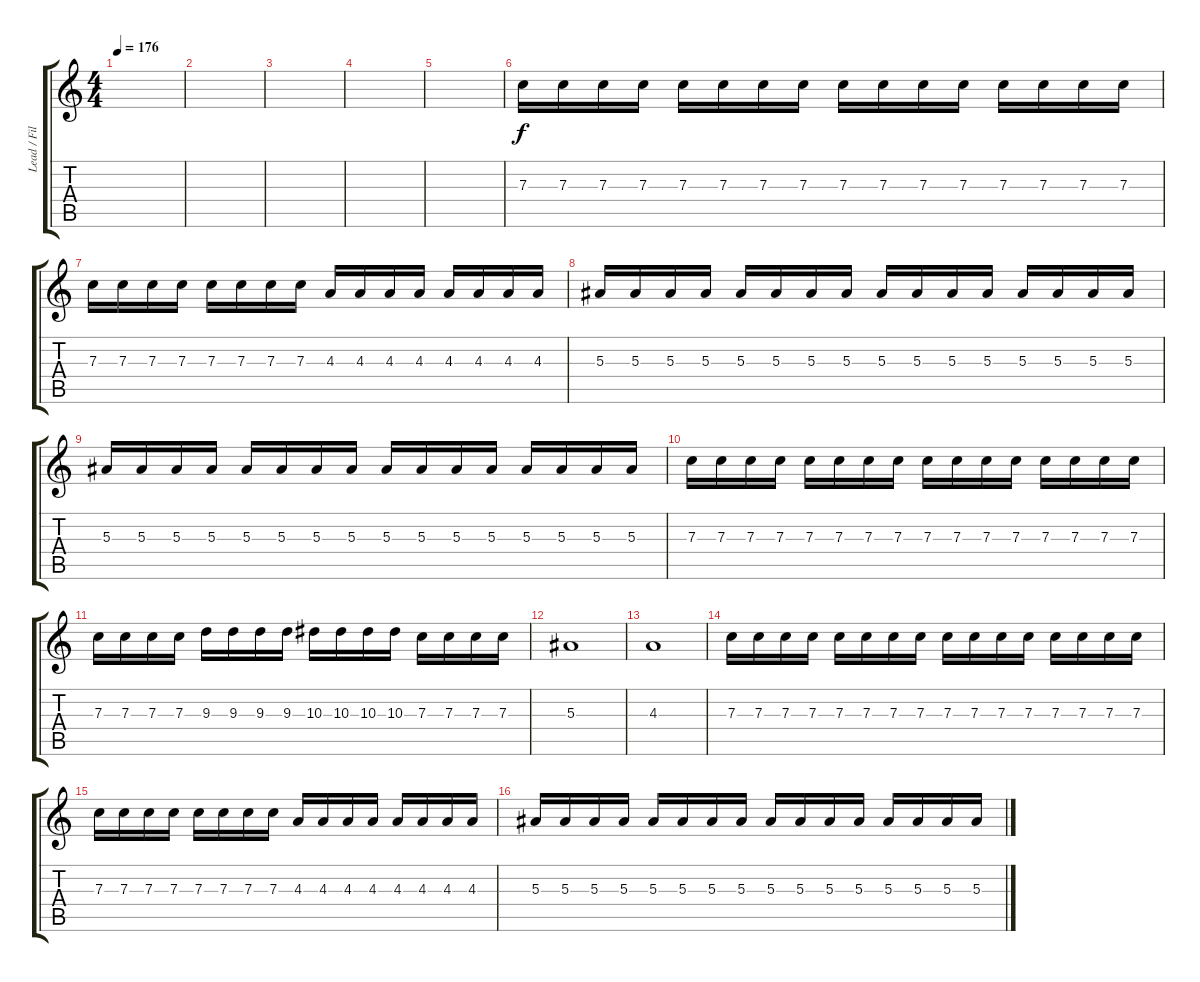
\track ("Lead / Fills" "Lead / Fil") {instrument distortionguitar}
\staff {score tabs}
\tuning (D4 A3 F3 C3 G2 D2) {hide}
\ts (4 4)
\tempo 176
\clef g2
\ks c
|
|
|
|
|
7.3.16{volume 11} 7.3.16 7.3.16 7.3.16 7.3.16 7.3.16 7.3.16 7.3.16 7.3.16 7.3.16 7.3.16 7.3.16 7.3.16 7.3.16 7.3.16 7.3.16 |
7.3.16 7.3.16 7.3.16 7.3.16 7.3.16 7.3.16 7.3.16 7.3.16 4.3.16 4.3.16 4.3.16 4.3.16 4.3.16 4.3.16 4.3.16 4.3.16 |
5.3.16 5.3.16 5.3.16 5.3.16 5.3.16 5.3.16 5.3.16 5.3.16 5.3.16 5.3.16 5.3.16 5.3.16 5.3.16 5.3.16 5.3.16 5.3.16 |
5.3.16 5.3.16 5.3.16 5.3.16 5.3.16 5.3.16 5.3.16 5.3.16 5.3.16 5.3.16 5.3.16 5.3.16 5.3.16 5.3.16 5.3.16 5.3.16 |
7.3.16 7.3.16 7.3.16 7.3.16 7.3.16 7.3.16 7.3.16 7.3.16 7.3.16 7.3.16 7.3.16 7.3.16 7.3.16 7.3.16 7.3.16 7.3.16 |
7.3.16 7.3.16 7.3.16 7.3.16 9.3.16 9.3.16 9.3.16 9.3.16 10.3.16 10.3.16 10.3.16 10.3.16 7.3.16 7.3.16 7.3.16 7.3.16 |
5.3.1 |
4.3.1 |
7.3.16 7.3.16 7.3.16 7.3.16 7.3.16 7.3.16 7.3.16 7.3.16 7.3.16 7.3.16 7.3.16 7.3.16 7.3.16 7.3.16 7.3.16 7.3.16 |
7.3.16 7.3.16 7.3.16 7.3.16 7.3.16 7.3.16 7.3.16 7.3.16 4.3.16 4.3.16 4.3.16 4.3.16 4.3.16 4.3.16 4.3.16 4.3.16 |
5.3.16 5.3.16 5.3.16 5.3.16 5.3.16 5.3.16 5.3.16 5.3.16 5.3.16 5.3.16 5.3.16 5.3.16 5.3.16 5.3.16 5.3.16 5.3.16
